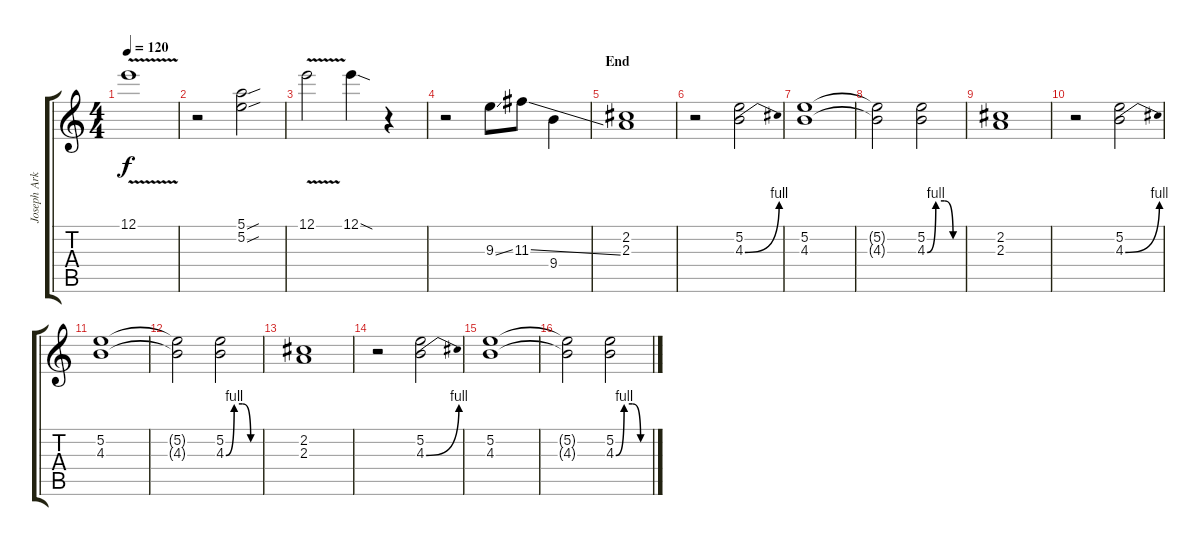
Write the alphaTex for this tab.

\track ("Joseph Arkansas" "Joseph Ark") {instrument electricguitarjazz}
\staff {score tabs}
\tuning (E4 B3 G3 D3 A2 E2) {hide}
\ts (4 4)
\tempo 120
\clef g2
\ks c
12.1{v}.1{dy f} |
r.2 (5.1{sou} 5.2{sou}).2 |
12.1{v}.2 12.1{sod}.4 r.4 |
r.2 9.3{ss}.8 11.3{ss}.8 9.4.4 |
\section ("" "End")
(2.2 2.3).1 |
r.2 (5.2 4.3{be (bend 0 0 60 4)}).2 |
(5.2 4.3).1 |
(5.2{t} 4.3{t}).2 (5.2 4.3{be (custom 0 0 15 4 30 4 45 0 60 0)}).2 |
(2.2 2.3).1 |
r.2 (5.2 4.3{be (bend 0 0 60 4)}).2 |
(5.2 4.3).1 |
(5.2{t} 4.3{t}).2 (5.2 4.3{be (custom 0 0 15 4 30 4 45 0 60 0)}).2 |
(2.2 2.3).1 |
r.2 (5.2 4.3{be (bend 0 0 60 4)}).2 |
(5.2 4.3).1 |
(5.2{t} 4.3{t}).2 (5.2 4.3{be (custom 0 0 15 4 30 4 45 0 60 0)}).2
